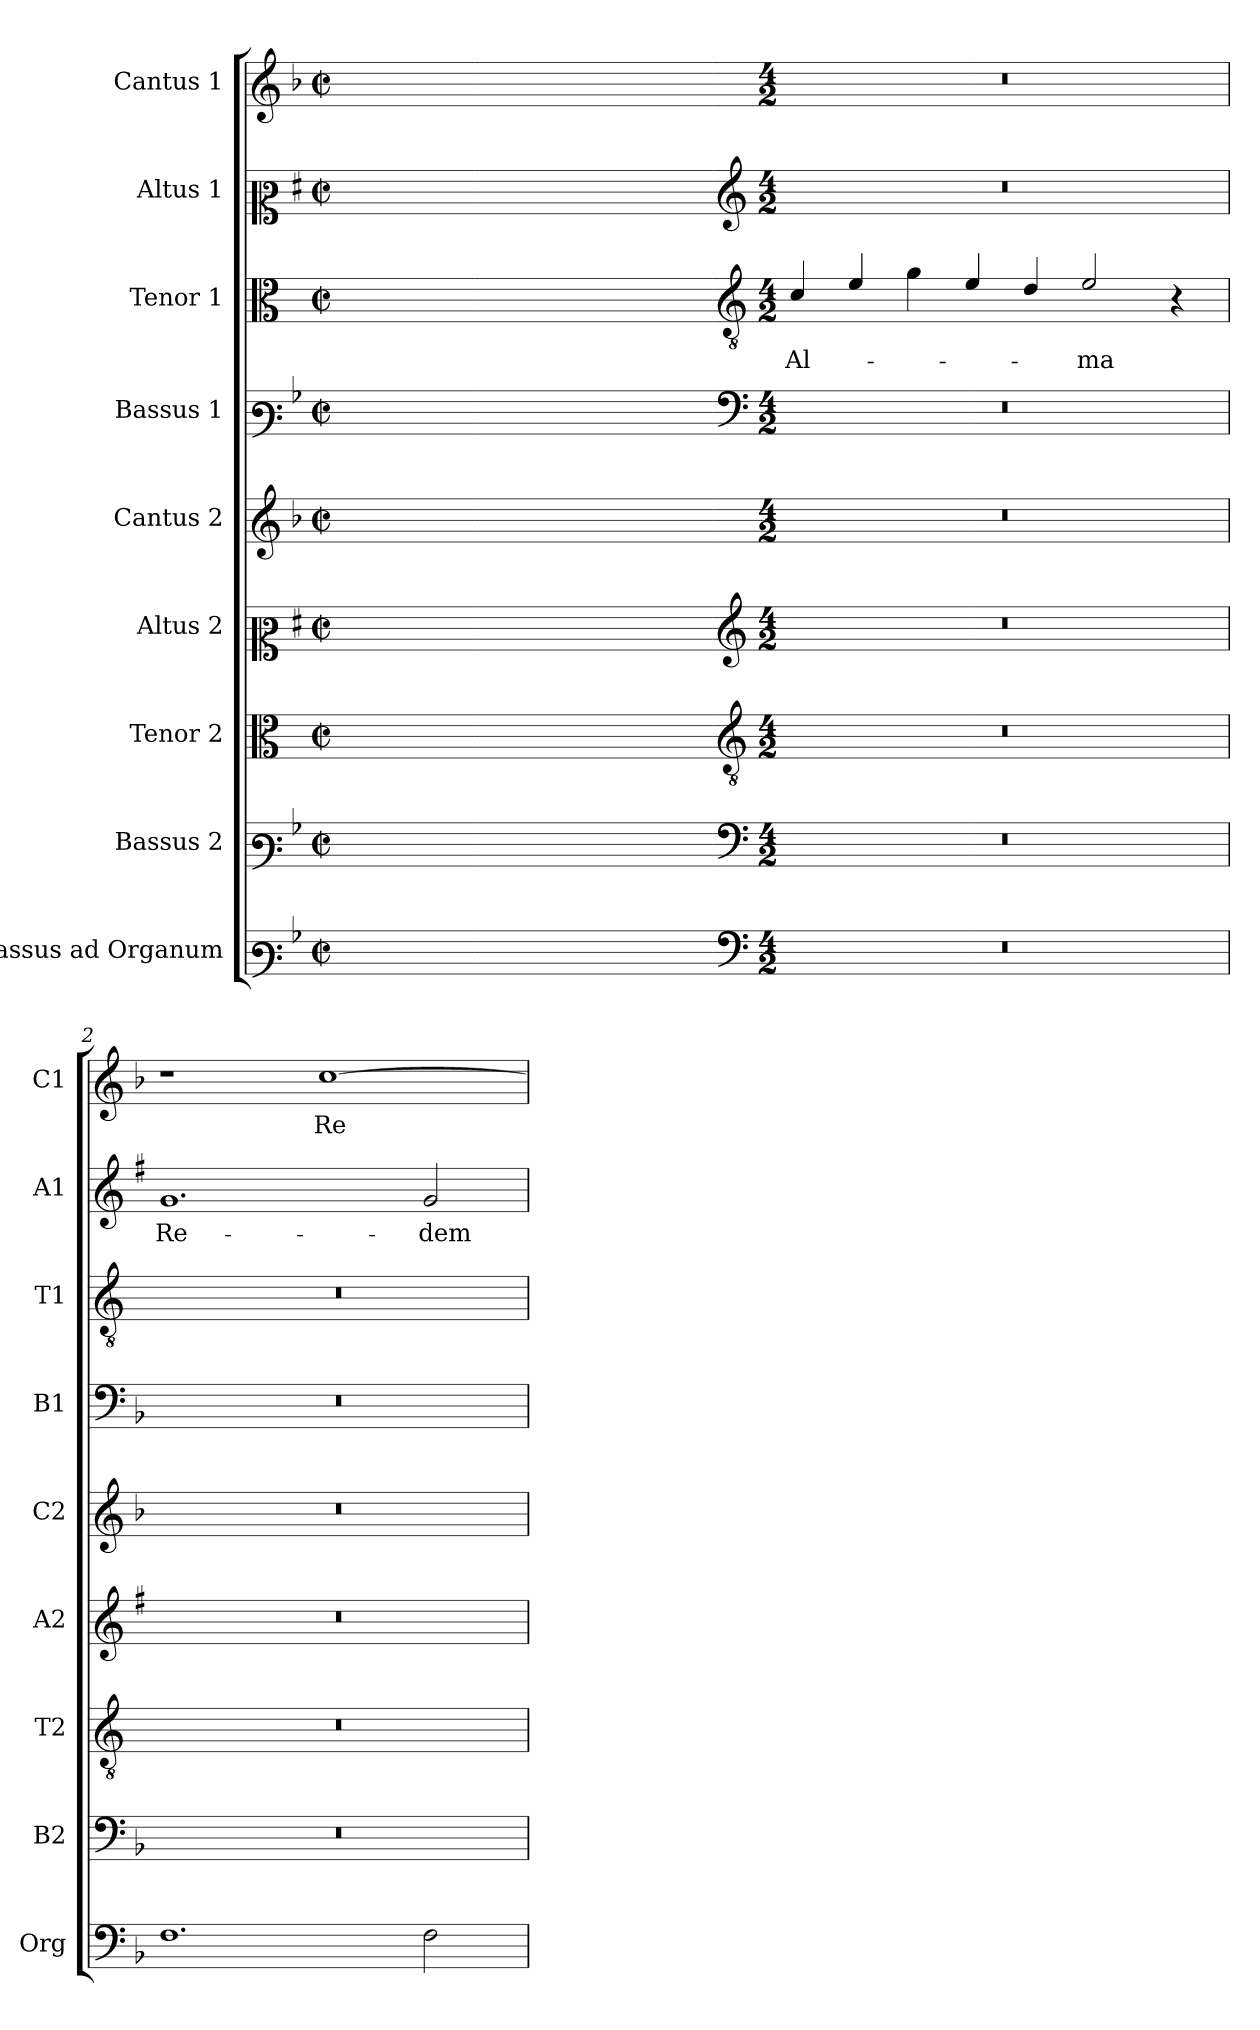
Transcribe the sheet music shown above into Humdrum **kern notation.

**kern	**kern	**kern	**kern	**kern	**kern	**kern	**text	**kern	**text	**kern	**text
*part9	*part8	*part7	*part6	*part5	*part4	*part3	*part3	*part2	*part2	*part1	*part1
*staff9	*staff8	*staff7	*staff6	*staff5	*staff4	*staff3	*staff3	*staff2	*staff2	*staff1	*staff1
*I"Bassus ad Organum	*I"Bassus 2	*I"Tenor 2	*I"Altus 2	*I"Cantus 2	*I"Bassus 1	*I"Tenor 1	*	*I"Altus 1	*	*I"Cantus 1	*
*I'Org	*I'B2	*I'T2	*I'A2	*I'C2	*I'B1	*I'T1	*	*I'A1	*	*I'C1	*
*clefF3	*clefF3	*clefC3	*clefC2	*clefG2	*clefF3	*clefC3	*	*clefC2	*	*clefG2	*
*	*	*ITrd4c7	*ITrd1c2	*	*	*ITrd4c7	*	*ITrd1c2	*	*	*
*k[b-]	*k[b-]	*k[b-]	*k[b-]	*k[b-]	*k[b-]	*k[b-]	*	*k[b-]	*	*k[b-]	*
*F:	*F:	*F:	*F:	*F:	*F:	*F:	*	*F:	*	*F:	*
*M2/2	*M2/2	*M2/2	*M2/2	*M2/2	*M2/2	*M2/2	*	*M2/2	*	*M2/2	*
*met(c|)	*met(c|)	*met(c|)	*met(c|)	*met(c|)	*met(c|)	*met(c|)	*	*met(c|)	*	*met(c|)	*
=	=	=	=	=	=	=	=	=	=	=	=
1ryy	1ryy	1ryy	1ryy	1ryy	1ryy	1ryy	.	1ryy	.	1ryy	.
=1X-	=1X-	=1X-	=1X-	=1X-	=1X-	=1X-	=1X-	=1X-	=1X-	=1X-	=1X-
4ryy	4ryy	4ryy	4ryy	4ryy	4ryy	4ryy	.	4ryy	.	4ryy	.
4ryy	4ryy	4ryy	4ryy	4ryy	4ryy	4ryy	.	4ryy	.	4ryy	.
4ryy	4ryy	4ryy	4ryy	4ryy	4ryy	4ryy	.	4ryy	.	4ryy	.
4ryy	4ryy	4ryy	4ryy	4ryy	4ryy	4ryy	.	4ryy	.	4ryy	.
=1-	=1-	=1-	=1-	=1-	=1-	=1-	=1-	=1-	=1-	=1-	=1-
*clefF4	*clefF4	*clefGv2	*clefG2	*	*clefF4	*clefGv2	*	*clefG2	*	*	*
*M4/2	*M4/2	*M4/2	*M4/2	*M4/2	*M4/2	*M4/2	*	*M4/2	*	*M4/2	*
!	!	!	!	!	!	!	!LO:LY:b	!	!	!	!
0r	0r	0r	0r	0r	0r	4F/	Al-	0r	.	0r	.
.	.	.	.	.	.	4A/	.	.	.	.	.
.	.	.	.	.	.	4c\	.	.	.	.	.
.	.	.	.	.	.	4A/	.	.	.	.	.
.	.	.	.	.	.	4G/	.	.	.	.	.
!	!	!	!	!	!	!	!LO:LY:b	!	!	!	!
.	.	.	.	.	.	2A/	-ma	.	.	.	.
.	.	.	.	.	.	4r	.	.	.	.	.
=2	=2	=2	=2	=2	=2	=2	=2	=2	=2	=2	=2
!	!	!	!	!	!	!	!	!	!LO:LY:b	!	!
1.F	0r	0r	0r	0r	0r	0r	.	1.f	Re-	1r	.
!	!	!	!	!	!	!	!	!	!	!	!LO:LY:b
.	.	.	.	.	.	.	.	.	.	[1cc	Re-
!	!	!	!	!	!	!	!	!	!LO:LY:b	!	!
2F\	.	.	.	.	.	.	.	2f/	-dem-	.	.
=	=	=	=	=	=	=	=	=	=	=	=
*-	*-	*-	*-	*-	*-	*-	*-	*-	*-	*-	*-
